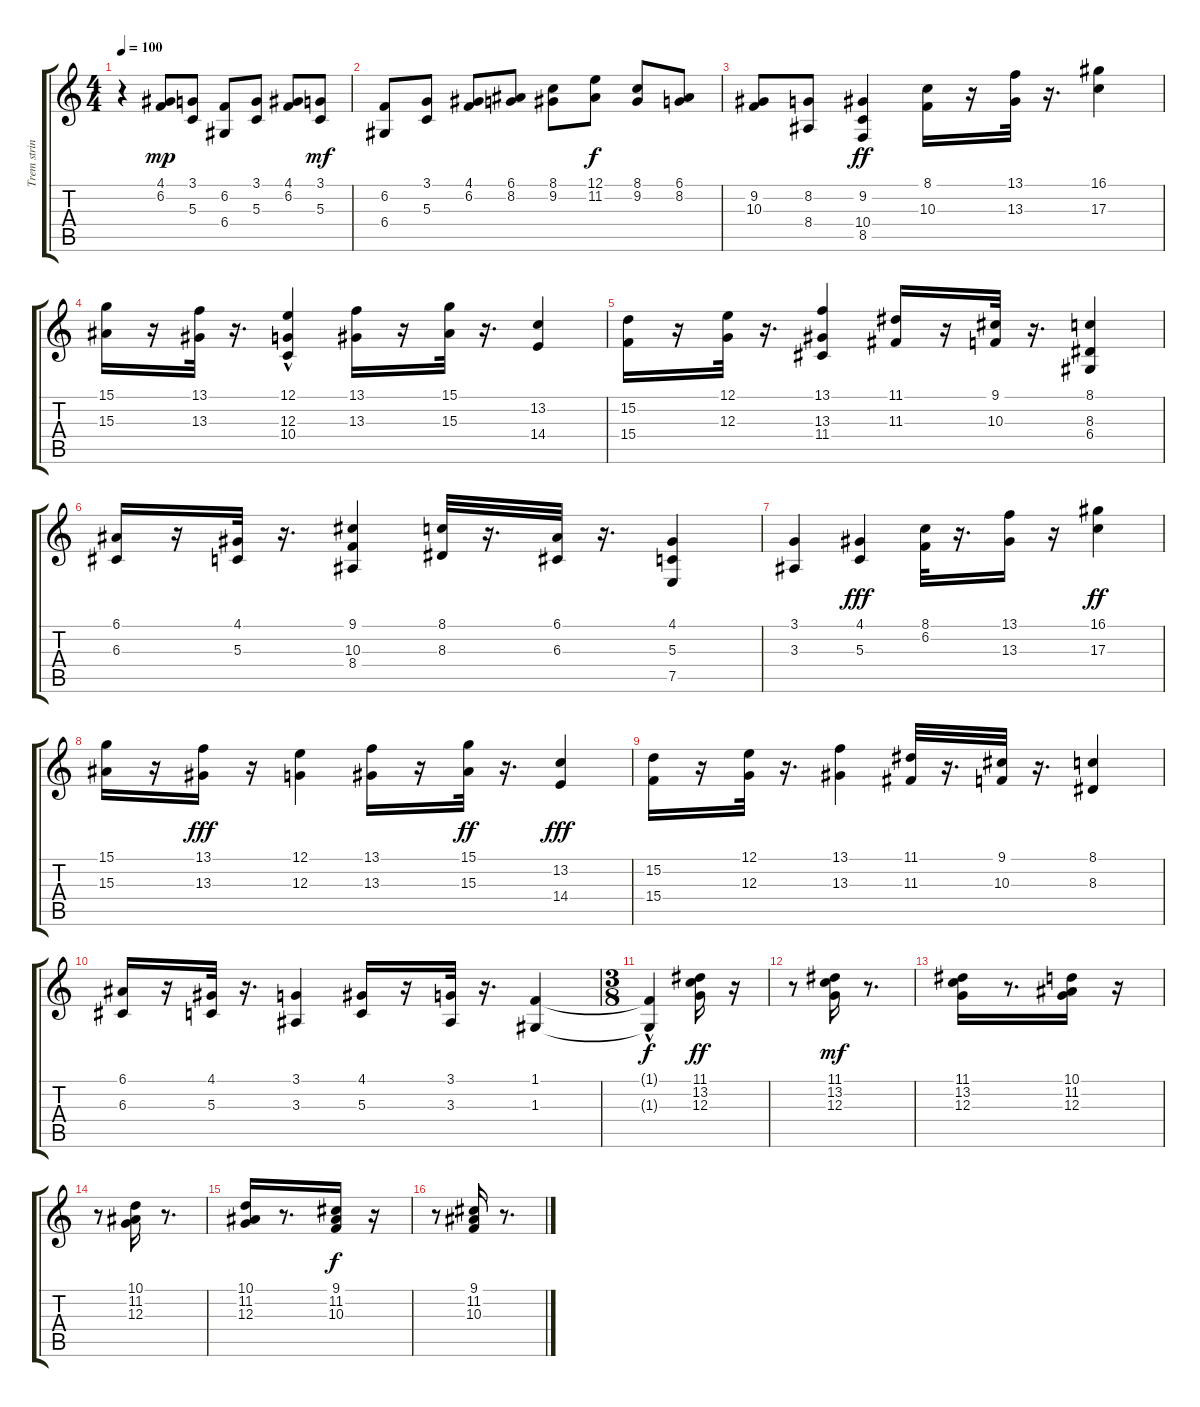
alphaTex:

\track ("Trem strin" "Trem strin") {instrument tremolostrings}
\staff {score tabs}
\tuning (E4 B3 G3 D3 A2 E2) {hide}
\ts (4 4)
\tempo 100
\clef g2
\ks c
r.4{dy mp instrument tremolostrings} (4.1 6.2).8 (3.1 5.3).8 (6.2 6.4).8 (3.1 5.3).8 (4.1 6.2).8 (3.1 5.3).8{dy mf} |
(6.2 6.4).8 (3.1 5.3).8 (4.1 6.2).8 (6.1 8.2).8 (8.1 9.2).8 (12.1 11.2).8{dy f} (8.1 9.2).8 (6.1 8.2).8 |
(9.2 10.3).8 (8.2 8.4).8 (9.2 10.4 8.5).4{dy ff} (8.1 10.3).16 r.16 (13.1 13.3).32 r.16{d} (16.1 17.3).4 |
(15.1 15.3).16 r.16 (13.1 13.3).32 r.16{d} (12.1 12.3 10.4{hac}).4 (13.1 13.3).16 r.16 (15.1 15.3).32 r.16{d} (13.2 14.4).4 |
(15.2 15.4).16 r.16 (12.1 12.3).32 r.16{d} (13.1 13.3 11.4).4 (11.1 11.3).16 r.16 (9.1 10.3).32 r.16{d} (8.1 8.3 6.4).4 |
(6.1 6.3).16 r.16 (4.1 5.3).32 r.16{d} (9.1 10.3 8.4).4 (8.1 8.3).32 r.16{d} (6.1 6.3).32 r.16{d} (4.1 5.3 7.5).4 |
(3.1 3.3).4 (4.1 5.3).4{dy fff} (8.1 6.2).32 r.16{d} (13.1 13.3).16 r.16 (16.1 17.3).4{dy ff} |
(15.1 15.3).16 r.16 (13.1 13.3).16{dy fff} r.16 (12.1 12.3).4 (13.1 13.3).16 r.16 (15.1 15.3).32{dy ff} r.16{d} (13.2 14.4).4{dy fff} |
(15.2 15.4).16 r.16 (12.1 12.3).32 r.16{d} (13.1 13.3).4 (11.1 11.3).32 r.16{d} (9.1 10.3).32 r.16{d} (8.1 8.3).4 |
(6.1 6.3).16 r.16 (4.1 5.3).32 r.16{d} (3.1 3.3).4 (4.1 5.3).16 r.16 (3.1 3.3).32 r.16{d} (1.1 1.3).4{volume 15} |
\ts (3 8)
(1.1{t} 1.3{hac t}).4{dy f} (11.1 13.2 12.3).16{dy ff volume 16} r.16 |
r.8 (11.1 13.2 12.3).16{dy mf} r.8{d} |
(11.1 13.2 12.3).16 r.8{d} (10.1 11.2 12.3).16 r.16 |
r.8 (10.1 11.2 12.3).16 r.8{d} |
(10.1 11.2 12.3).16 r.8{d} (9.1 11.2 10.3).16{dy f} r.16 |
r.8 (9.1 11.2 10.3).16 r.8{d}
